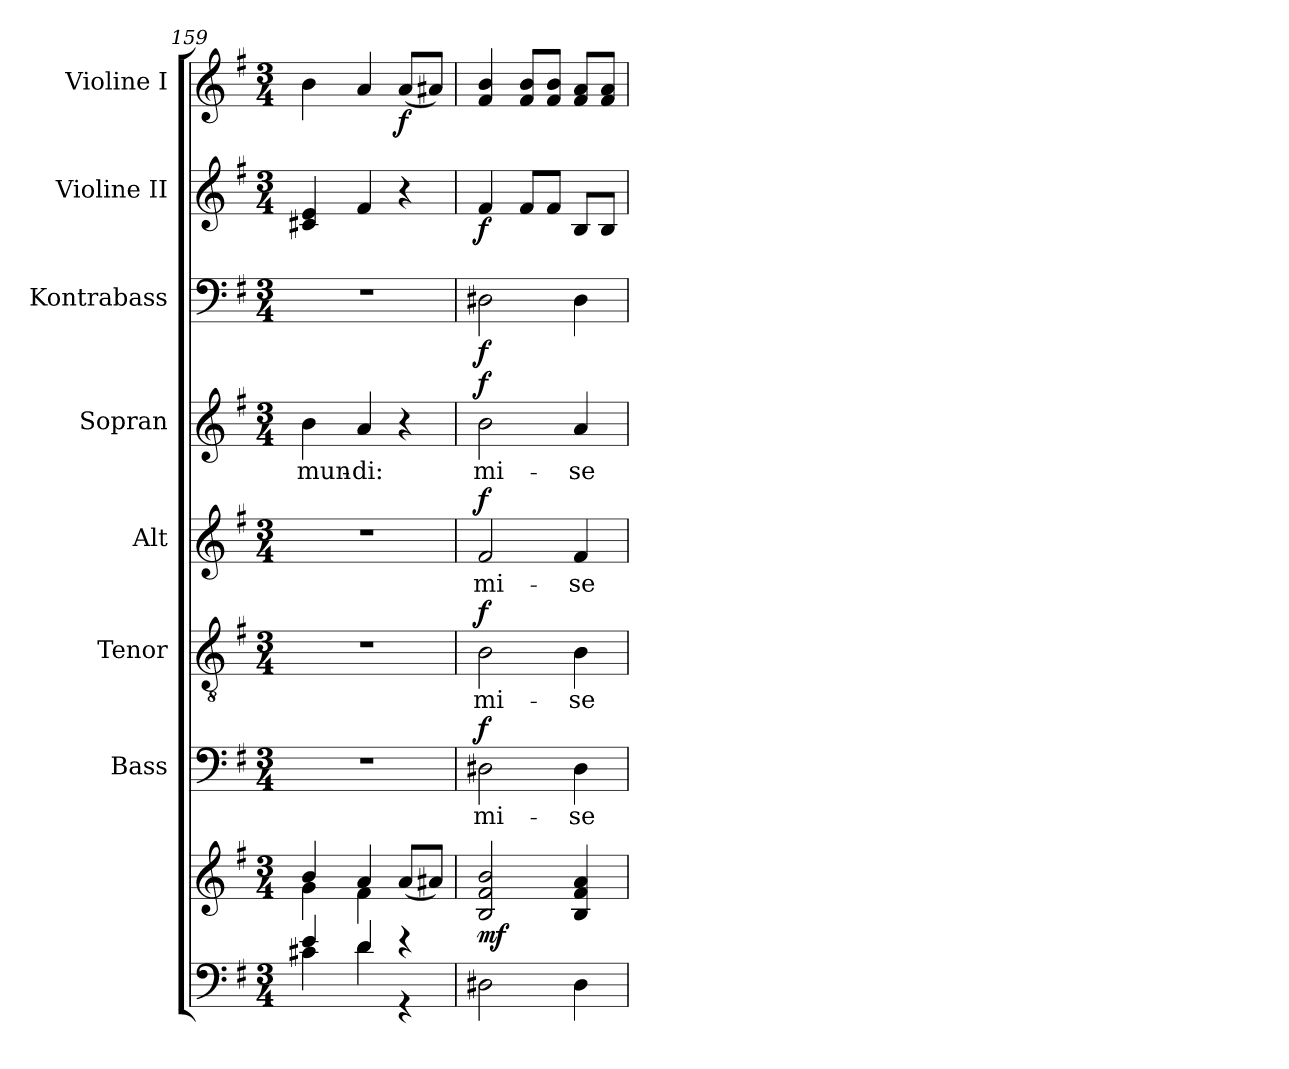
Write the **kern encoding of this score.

**kern	**kern	**dynam	**kern	**text	**dynam	**kern	**text	**dynam	**kern	**text	**dynam	**kern	**text	**dynam	**kern	**dynam	**kern	**dynam	**kern	**dynam
*part8	*part8	*part8	*part7	*part7	*part7	*part6	*part6	*part6	*part5	*part5	*part5	*part4	*part4	*part4	*part3	*part3	*part2	*part2	*part1	*part1
*staff9	*staff8	*staff8/9	*staff7	*staff7	*staff7	*staff6	*staff6	*staff6	*staff5	*staff5	*staff5	*staff4	*staff4	*staff4	*staff3	*staff3	*staff2	*staff2	*staff1	*staff1
*	*	*	*I"Bass	*	*	*I"Tenor	*	*	*I"Alt	*	*	*I"Sopran	*	*	*I"Kontrabass	*	*I"Violine II	*	*I"Violine I	*
*	*	*	*I'B.	*	*	*I'T.	*	*	*I'A.	*	*	*I'S.	*	*	*I'Kb.	*	*I'Vl. II	*	*I'Vl. I	*
*clefF4	*clefG2	*	*clefF4	*	*	*clefGv2	*	*	*clefG2	*	*	*clefG2	*	*	*clefF4	*	*clefG2	*	*clefG2	*
*	*	*	*	*	*	*	*	*	*	*	*	*	*	*	*ITrd7c12	*	*	*	*	*
*k[f#]	*k[f#]	*	*k[f#]	*	*	*k[f#]	*	*	*k[f#]	*	*	*k[f#]	*	*	*k[f#]	*	*k[f#]	*	*k[f#]	*
*G:	*G:	*	*G:	*	*	*G:	*	*	*G:	*	*	*G:	*	*	*G:	*	*G:	*	*G:	*
*M3/4	*M3/4	*	*M3/4	*	*	*M3/4	*	*	*M3/4	*	*	*M3/4	*	*	*M3/4	*	*M3/4	*	*M3/4	*
=159	=159	=159	=159	=159	=159	=159	=159	=159	=159	=159	=159	=159	=159	=159	=159	=159	=159	=159	=159	=159
*^	*^	*	*	*	*	*	*	*	*	*	*	*	*	*	*	*	*	*	*	*
!	!	!	!	!	!	!	!	!	!	!	!	!	!	!	!LO:LY:b	!	!	!	!	!	!	!
4e/	4c#X\	4b/	4g\	.	2.r	.	.	2.r	.	.	2.r	.	.	4b\	mun-	.	2.r	.	4c#X/ 4e/	.	4b\	.
!	!	!	!	!	!	!	!	!	!	!	!	!	!	!	!LO:LY:b	!	!	!	!	!	!	!
4d/	4d\	4a/	4f#\	.	.	.	.	.	.	.	.	.	.	4a/	-di:	.	.	.	4f#/	.	4a/	.
!	!	!	!	!	!	!	!	!	!	!	!	!	!	!	!	!	!	!	!	!	!	!LO:DY:b
4r	4r	(<8a/L	4ryy	.	.	.	.	.	.	.	.	.	.	4r	.	.	.	.	4r	.	(<8a/L	f
.	.	8a#X/J)	.	.	.	.	.	.	.	.	.	.	.	.	.	.	.	.	.	.	8a#X/J)	.
*v	*v	*	*	*	*	*	*	*	*	*	*	*	*	*	*	*	*	*	*	*	*	*
*	*v	*v	*	*	*	*	*	*	*	*	*	*	*	*	*	*	*	*	*	*	*
!!LO:PB:g=z
=160	=160	=160	=160	=160	=160	=160	=160	=160	=160	=160	=160	=160	=160	=160	=160	=160	=160	=160	=160	=160
!	!	!LO:DY:b	!	!LO:LY:b	!LO:DY:a	!	!LO:LY:b	!LO:DY:a	!	!LO:LY:b	!LO:DY:a	!	!LO:LY:b	!LO:DY:a	!	!LO:DY:b	!	!LO:DY:b	!	!
2D#X\	2B/ 2f#/ 2b/	mf	2D#X\	mi-	f	2B\	mi-	f	2f#/	mi-	f	2b\	mi-	f	2DD#X\	f	4f#/	f	4f#/ 4b/	.
.	.	.	.	.	.	.	.	.	.	.	.	.	.	.	.	.	8f#/L	.	8f#/ 8b/L	.
.	.	.	.	.	.	.	.	.	.	.	.	.	.	.	.	.	8f#/J	.	8f#/ 8b/J	.
!	!	!	!	!LO:LY:b	!	!	!LO:LY:b	!	!	!LO:LY:b	!	!	!LO:LY:b	!	!	!	!	!	!	!
4D#\	4B/ 4f#/ 4a/	.	4D#\	-se-	.	4B\	-se-	.	4f#/	-se-	.	4a/	-se-	.	4DD#\	.	8B/L	.	8f#/ 8a/L	.
.	.	.	.	.	.	.	.	.	.	.	.	.	.	.	.	.	8B/J	.	8f#/ 8a/J	.
=	=	=	=	=	=	=	=	=	=	=	=	=	=	=	=	=	=	=	=	=
*-	*-	*-	*-	*-	*-	*-	*-	*-	*-	*-	*-	*-	*-	*-	*-	*-	*-	*-	*-	*-
